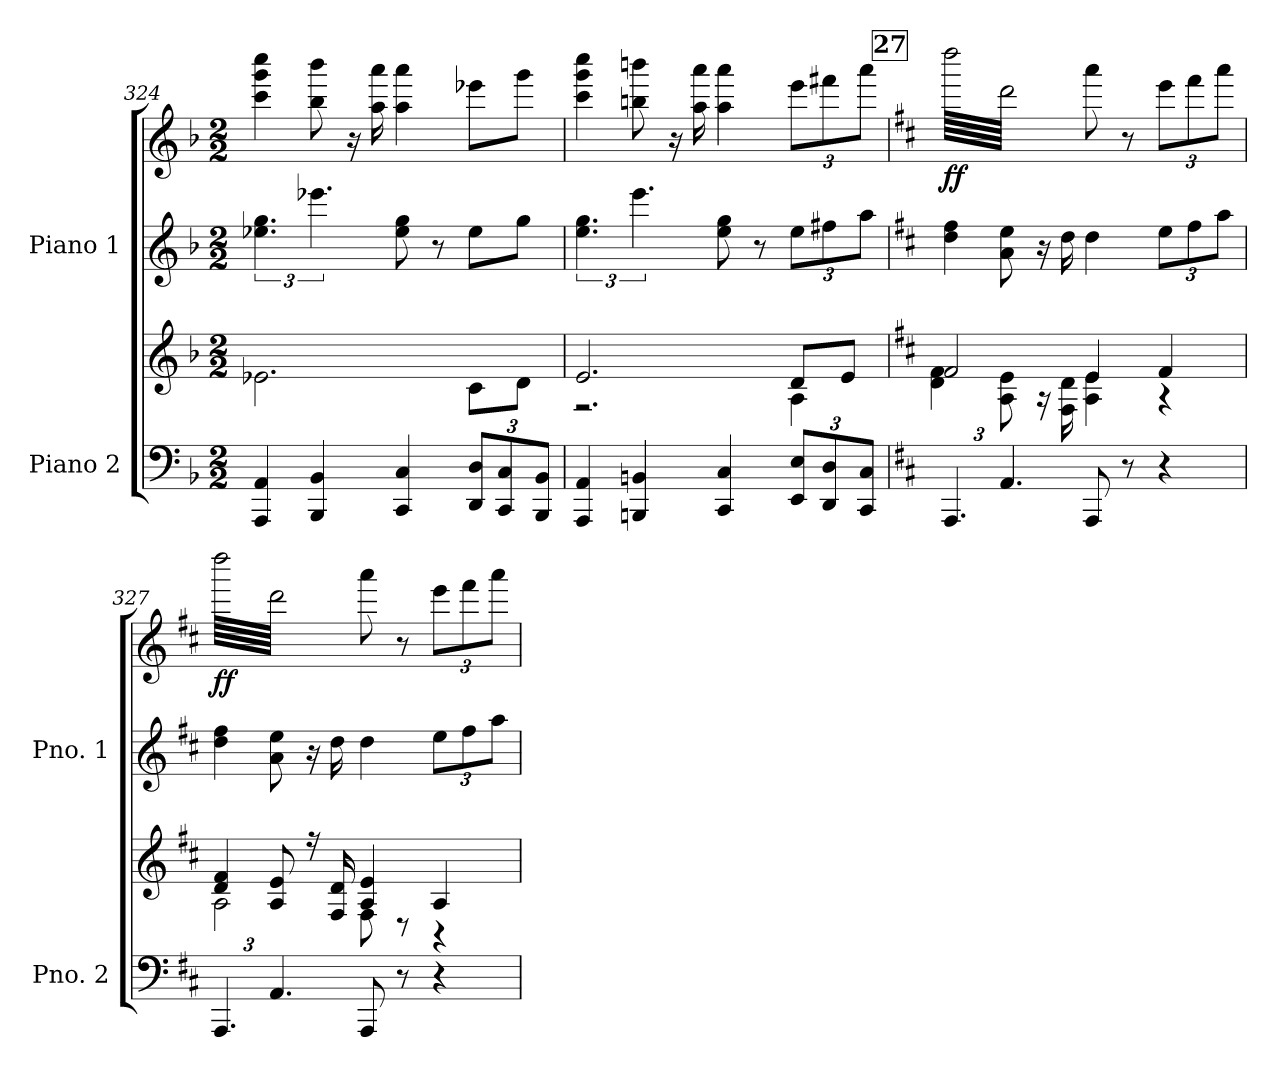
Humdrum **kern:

**kern	**kern	**kern	**kern	**dynam
*part2	*part2	*part1	*part1	*part1
*staff4	*staff3	*staff2	*staff1	*staff1/2
*I"Piano 2	*	*I"Piano 1	*	*
*I'Pno. 2	*	*I'Pno. 1	*	*
!!LO:LB:g=z
*clefF4	*clefG2	*clefG2	*clefG2	*
*k[b-]	*k[b-]	*k[b-]	*k[b-]	*
*M2/2	*M2/2	*M2/2	*M2/2	*
=324	=324	=324	=324	=324
4AAA/ 4AA/	2.e-X\	6.ee-X\ 6.gg\	4ccc\ 4ggg\ 4cccc\	.
4BBB-/ 4BB-/	.	6.eee-X\	8bb-\ 8bbb-\	.
.	.	.	16r	.
.	.	.	16aa\ 16aaa\	.
4CC/ 4C/	.	8ee-\ 8gg\	4aa\ 4aaa\	.
.	.	8r	.	.
*Xbrackettup	*	*	*	*
12DD/ 12D/L	8c\L	8ee-\L	8eee-X\L	.
12CC/ 12C/	.	.	.	.
.	8d\J	8gg\J	8ggg\J	.
12BBB-/ 12BB-/J	.	.	.	.
=325	=325	=325	=325	=325
*	*^	*	*	*
4AAA/ 4AA/	2.e/	2.r	6.ee\ 6.gg\	4ccc\ 4ggg\ 4cccc\	.
4BBBn/ 4BBn/	.	.	6.eee\	8bbn\ 8bbbn\	.
.	.	.	.	16r	.
.	.	.	.	16aa\ 16aaa\	.
4CC/ 4C/	.	.	8ee\ 8gg\	4aa\ 4aaa\	.
.	.	.	8r	.	.
*	*	*	*Xbrackettup	*Xbrackettup	*
12EE/ 12E/L	8d/L	4A\	12ee\L	12eee\L	.
12DD/ 12D/	.	.	12ff#X\	12fff#X\	.
.	8e/J	.	.	.	.
12CC/ 12C/J	.	.	12aa\J	12aaa\J	.
!!LO:REH:place=s1:a:B:fs=14:t=27
=326	=326	=326	=326	=326	=326
*k[f#c#]	*k[f#c#]	*	*k[f#c#]	*k[f#c#]	*
!	!	!	!	!	!LO:DY:b
*	*	*	*	*tremolo	*
6.AAA/	2f#/	4d\ 4f#\	4dd\ 4ff#\	64dddd\LLLL	ff
.	.	.	.	64ddd\	.
.	.	.	.	64dddd\	.
.	.	.	.	64ddd\	.
.	.	.	.	64dddd\	.
.	.	.	.	64ddd\	.
.	.	.	.	64dddd\	.
.	.	.	.	64ddd\	.
.	.	.	.	64dddd\	.
.	.	.	.	64ddd\	.
.	.	.	.	64dddd\	.
.	.	.	.	64ddd\	.
.	.	.	.	64dddd\	.
.	.	.	.	64ddd\	.
.	.	.	.	64dddd\	.
.	.	.	.	64ddd\	.
6.AA/	.	8A\ 8e\	8a\ 8ee\	64dddd\	.
.	.	.	.	64ddd\	.
.	.	.	.	64dddd\	.
.	.	.	.	64ddd\	.
.	.	.	.	64dddd\	.
.	.	.	.	64ddd\	.
.	.	.	.	64dddd\	.
.	.	.	.	64ddd\	.
.	.	16r	16r	64dddd\	.
.	.	.	.	64ddd\	.
.	.	.	.	64dddd\	.
.	.	.	.	64ddd\	.
.	.	16F#\ 16d\	16dd\	64dddd\	.
.	.	.	.	64ddd\	.
.	.	.	.	64dddd\	.
.	.	.	.	64ddd\JJJJ	.
*	*	*	*	*Xtremolo	*
8AAA/	4e/	4A\ 4e\	4dd\	8aaa\	.
.	.	.	.	.	.
.	.	.	.	.	.
.	.	.	.	.	.
.	.	.	.	.	.
.	.	.	.	.	.
.	.	.	.	.	.
.	.	.	.	.	.
8r	.	.	.	8r	.
.	.	.	.	.	.
.	.	.	.	.	.
.	.	.	.	.	.
.	.	.	.	.	.
.	.	.	.	.	.
.	.	.	.	.	.
.	.	.	.	.	.
4r	4f#/	4r	12ee\L	12eee\L	.
.	.	.	12ff#\	12fff#\	.
.	.	.	12aa\J	12aaa\J	.
!!LO:PB:g=z
=327	=327	=327	=327	=327	=327
!	!	!	!	!	!LO:DY:b
*	*	*	*	*tremolo	*
6.AAA/	4d/ 4f#/	2A\	4dd\ 4ff#\	64dddd\LLLL	ff
.	.	.	.	64ddd\	.
.	.	.	.	64dddd\	.
.	.	.	.	64ddd\	.
.	.	.	.	64dddd\	.
.	.	.	.	64ddd\	.
.	.	.	.	64dddd\	.
.	.	.	.	64ddd\	.
.	.	.	.	64dddd\	.
.	.	.	.	64ddd\	.
.	.	.	.	64dddd\	.
.	.	.	.	64ddd\	.
.	.	.	.	64dddd\	.
.	.	.	.	64ddd\	.
.	.	.	.	64dddd\	.
.	.	.	.	64ddd\	.
6.AA/	8A/ 8e/	.	8a\ 8ee\	64dddd\	.
.	.	.	.	64ddd\	.
.	.	.	.	64dddd\	.
.	.	.	.	64ddd\	.
.	.	.	.	64dddd\	.
.	.	.	.	64ddd\	.
.	.	.	.	64dddd\	.
.	.	.	.	64ddd\	.
.	16r	.	16r	64dddd\	.
.	.	.	.	64ddd\	.
.	.	.	.	64dddd\	.
.	.	.	.	64ddd\	.
.	16F#/ 16d/	.	16dd\	64dddd\	.
.	.	.	.	64ddd\	.
.	.	.	.	64dddd\	.
.	.	.	.	64ddd\JJJJ	.
*	*	*	*	*Xtremolo	*
8AAA/	4A/ 4e/	8F#\	4dd\	8aaa\	.
.	.	.	.	.	.
.	.	.	.	.	.
.	.	.	.	.	.
.	.	.	.	.	.
.	.	.	.	.	.
.	.	.	.	.	.
.	.	.	.	.	.
8r	.	8r	.	8r	.
.	.	.	.	.	.
.	.	.	.	.	.
.	.	.	.	.	.
.	.	.	.	.	.
.	.	.	.	.	.
.	.	.	.	.	.
.	.	.	.	.	.
4r	4A/	4r	12ee\L	12eee\L	.
.	.	.	12ff#\	12fff#\	.
.	.	.	12aa\J	12aaa\J	.
*	*v	*v	*	*	*
=	=	=	=	=
*-	*-	*-	*-	*-
